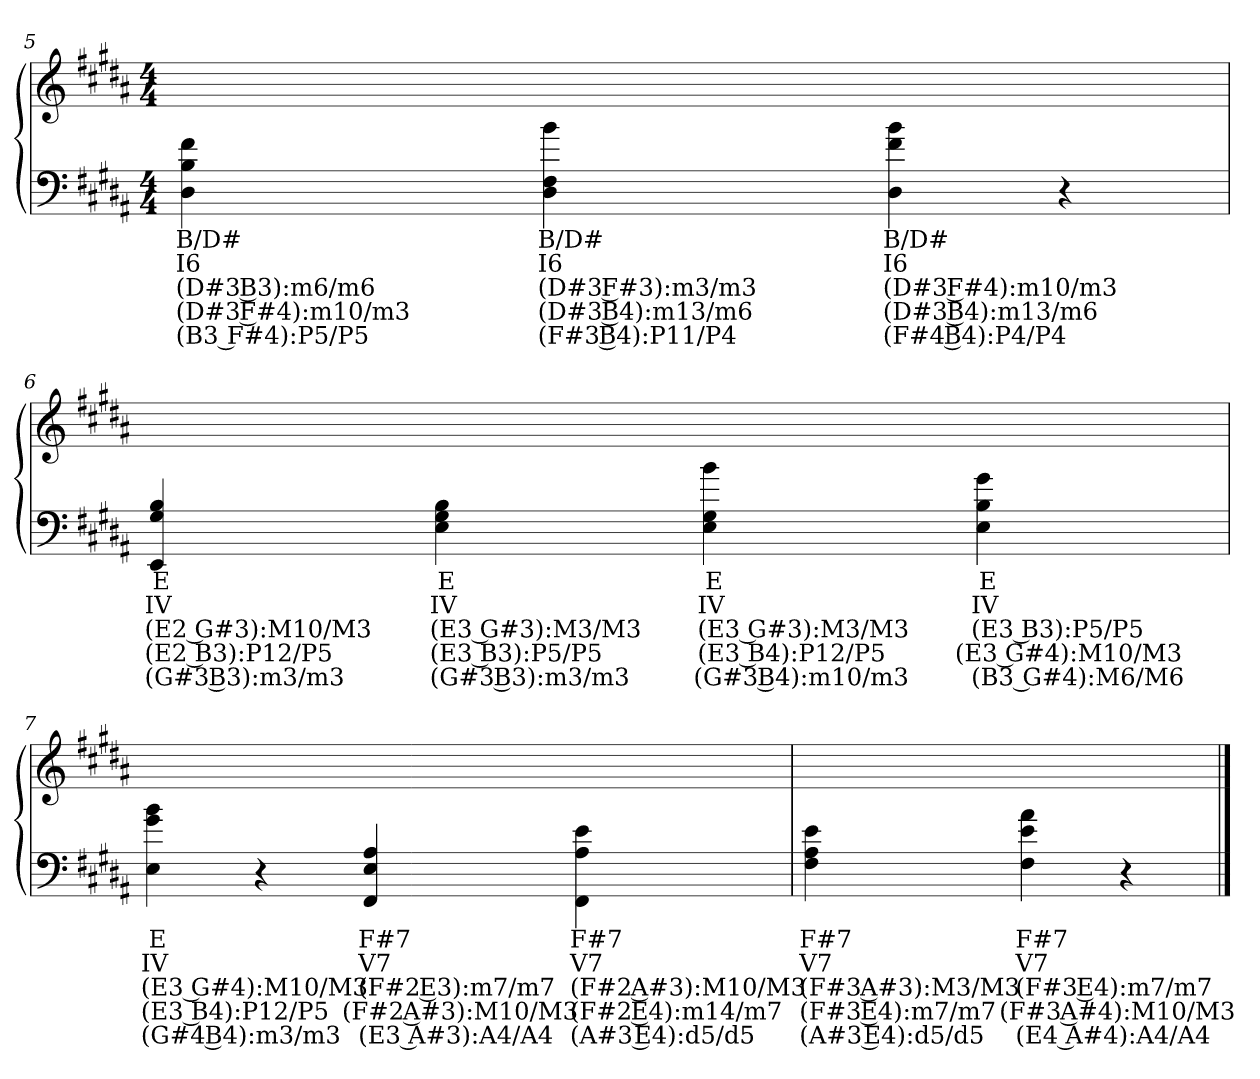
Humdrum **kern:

**kern	**text	**text	**text	**text	**text	**kern
*part2	*part2	*part2	*part2	*part2	*part2	*part1
*staff2	*staff2	*staff2	*staff2	*staff2	*staff2	*staff1
*clefF4	*	*	*	*	*	*clefG2
*k[f#c#g#d#a#]	*	*	*	*	*	*k[f#c#g#d#a#]
*B:	*	*	*	*	*	*B:
*M4/4	*	*	*	*	*	*M4/4
=5	=5	=5	=5	=5	=5	=5
4D# 4B 4f#	B/D#	I6	(D#3 B3):m6/m6	(D#3 F#4):m10/m3	(B3 F#4):P5/P5	1ryy
4D# 4F# 4b	B/D#	I6	(D#3 F#3):m3/m3	(D#3 B4):m13/m6	(F#3 B4):P11/P4	.
4D# 4f# 4b	B/D#	I6	(D#3 F#4):m10/m3	(D#3 B4):m13/m6	(F#4 B4):P4/P4	.
4r	.	.	.	.	.	.
=6	=6	=6	=6	=6	=6	=6
4EE 4G# 4B	E	IV	(E2 G#3):M10/M3	(E2 B3):P12/P5	(G#3 B3):m3/m3	1ryy
4E 4G# 4B	E	IV	(E3 G#3):M3/M3	(E3 B3):P5/P5	(G#3 B3):m3/m3	.
4E 4G# 4b	E	IV	(E3 G#3):M3/M3	(E3 B4):P12/P5	(G#3 B4):m10/m3	.
4E 4B 4g#	E	IV	(E3 B3):P5/P5	(E3 G#4):M10/M3	(B3 G#4):M6/M6	.
=7	=7	=7	=7	=7	=7	=7
4E 4g# 4b	E	IV	(E3 G#4):M10/M3	(E3 B4):P12/P5	(G#4 B4):m3/m3	1ryy
4r	.	.	.	.	.	.
4FF# 4E 4A#	F#7	V7	(F#2 E3):m7/m7	(F#2 A#3):M10/M3	(E3 A#3):A4/A4	.
4FF# 4A# 4e	F#7	V7	(F#2 A#3):M10/M3	(F#2 E4):m14/m7	(A#3 E4):d5/d5	.
=8	=8	=8	=8	=8	=8	=8
4F# 4A# 4e	F#7	V7	(F#3 A#3):M3/M3	(F#3 E4):m7/m7	(A#3 E4):d5/d5	2.ryy
4F# 4e 4a#	F#7	V7	(F#3 E4):m7/m7	(F#3 A#4):M10/M3	(E4 A#4):A4/A4	.
4r	.	.	.	.	.	.
==	==	==	==	==	==	==
*-	*-	*-	*-	*-	*-	*-
